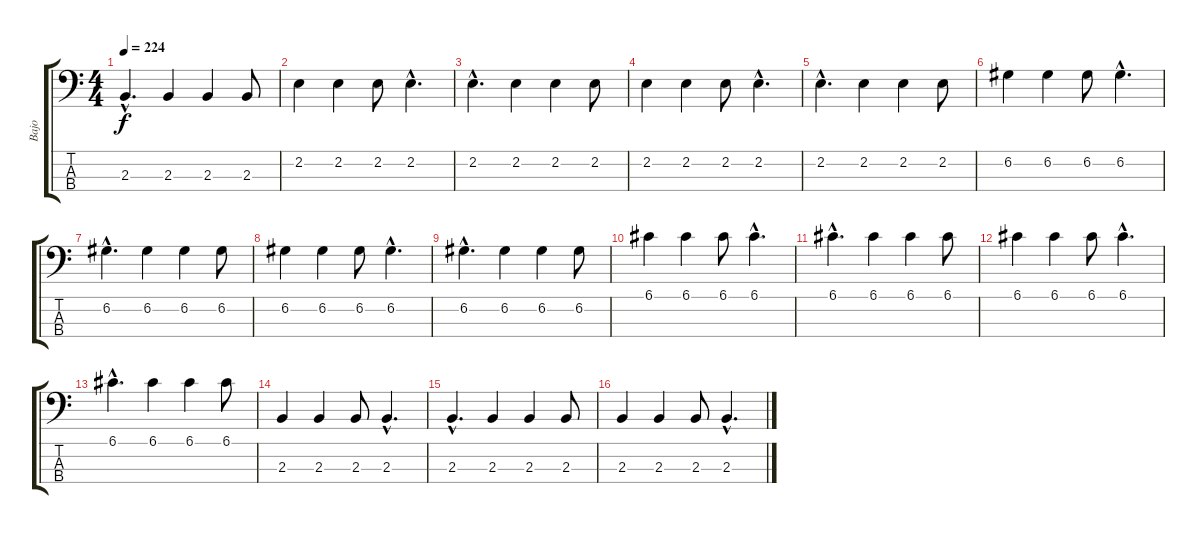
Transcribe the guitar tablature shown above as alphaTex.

\track ("Bajo" "Bajo") {instrument electricbasspick}
\staff {score tabs}
\tuning (G2 D2 A1 E1) {hide}
\ts (4 4)
\tempo 224
\clef f4
\ks c
2.3{hac}.4{d dy f} 2.3.4 2.3.4 2.3.8 |
2.2.4{volume 12} 2.2.4 2.2.8 2.2{hac}.4{d} |
2.2{hac}.4{d} 2.2.4 2.2.4 2.2.8 |
2.2.4 2.2.4 2.2.8 2.2{hac}.4{d} |
2.2{hac}.4{d} 2.2.4 2.2.4 2.2.8 |
6.2.4 6.2.4 6.2.8 6.2{hac}.4{d} |
6.2{hac}.4{d} 6.2.4 6.2.4 6.2.8 |
6.2.4 6.2.4 6.2.8 6.2{hac}.4{d} |
6.2{hac}.4{d} 6.2.4 6.2.4 6.2.8 |
6.1.4 6.1.4 6.1.8 6.1{hac}.4{d} |
6.1{hac}.4{d} 6.1.4 6.1.4 6.1.8 |
6.1.4 6.1.4 6.1.8 6.1{hac}.4{d} |
6.1{hac}.4{d} 6.1.4 6.1.4 6.1.8 |
2.3.4 2.3.4 2.3.8 2.3{hac}.4{d} |
2.3{hac}.4{d} 2.3.4 2.3.4 2.3.8 |
2.3.4 2.3.4 2.3.8 2.3{hac}.4{d}
